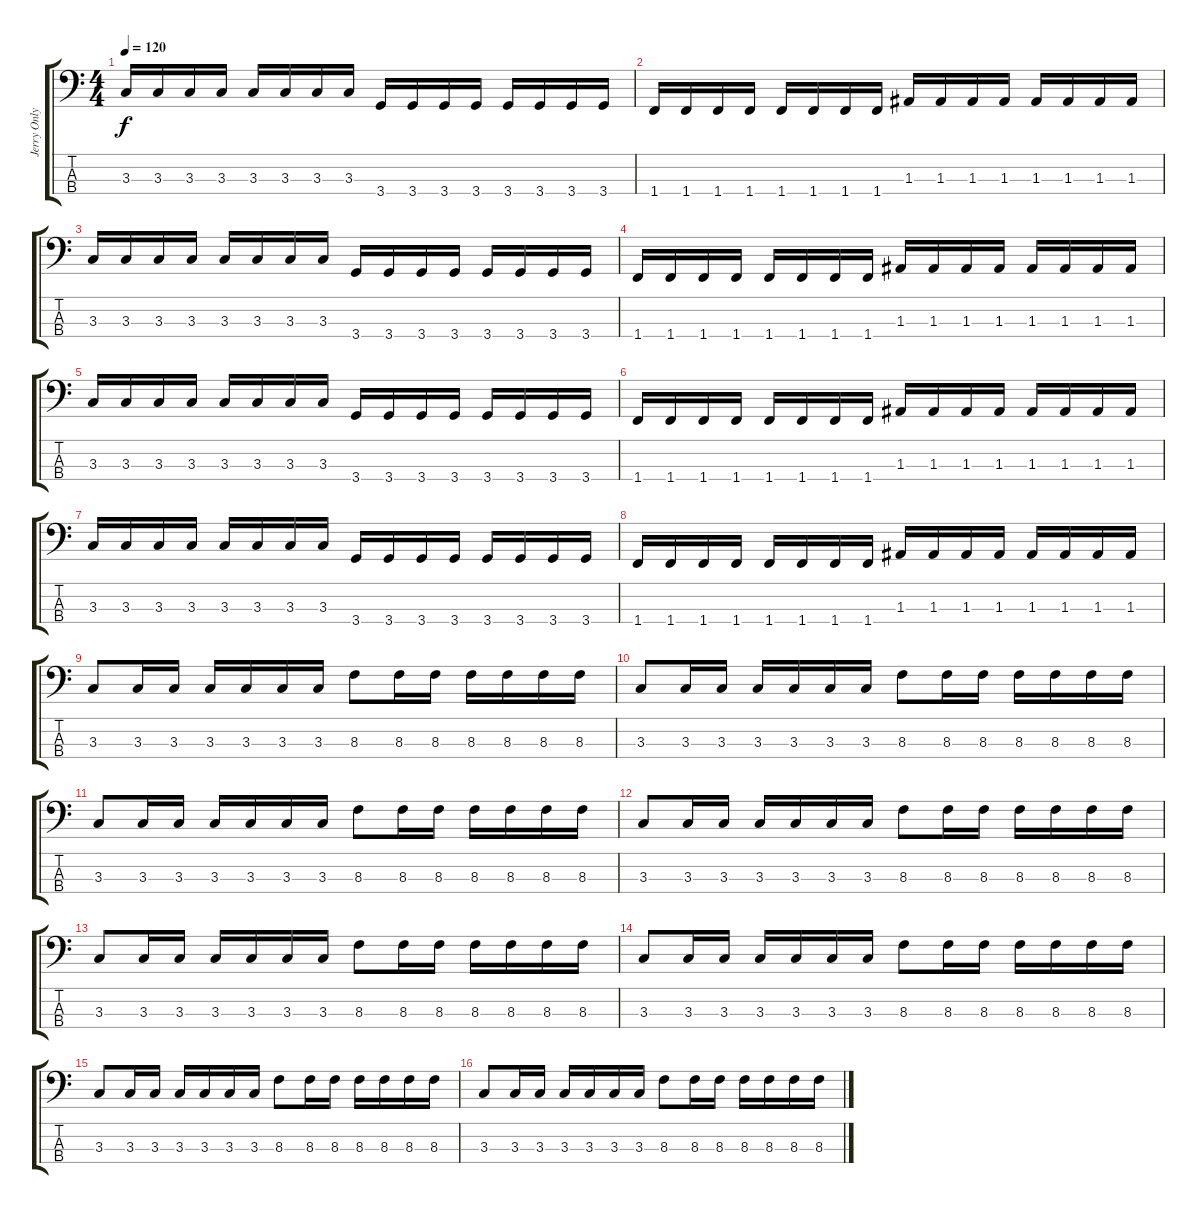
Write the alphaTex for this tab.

\track ("Jerry Only" "Jerry Only") {instrument electricbasspick}
\staff {score tabs}
\tuning (G2 D2 A1 E1) {hide}
\ts (4 4)
\tempo 120
\clef f4
\ks c
3.3.16{dy f instrument electricbasspick} 3.3.16 3.3.16 3.3.16 3.3.16 3.3.16 3.3.16 3.3.16 3.4.16 3.4.16 3.4.16 3.4.16 3.4.16 3.4.16 3.4.16 3.4.16 |
1.4.16 1.4.16 1.4.16 1.4.16 1.4.16 1.4.16 1.4.16 1.4.16 1.3.16 1.3.16 1.3.16 1.3.16 1.3.16 1.3.16 1.3.16 1.3.16 |
3.3.16 3.3.16 3.3.16 3.3.16 3.3.16 3.3.16 3.3.16 3.3.16 3.4.16 3.4.16 3.4.16 3.4.16 3.4.16 3.4.16 3.4.16 3.4.16 |
1.4.16 1.4.16 1.4.16 1.4.16 1.4.16 1.4.16 1.4.16 1.4.16 1.3.16 1.3.16 1.3.16 1.3.16 1.3.16 1.3.16 1.3.16 1.3.16 |
3.3.16 3.3.16 3.3.16 3.3.16 3.3.16 3.3.16 3.3.16 3.3.16 3.4.16 3.4.16 3.4.16 3.4.16 3.4.16 3.4.16 3.4.16 3.4.16 |
1.4.16 1.4.16 1.4.16 1.4.16 1.4.16 1.4.16 1.4.16 1.4.16 1.3.16 1.3.16 1.3.16 1.3.16 1.3.16 1.3.16 1.3.16 1.3.16 |
3.3.16 3.3.16 3.3.16 3.3.16 3.3.16 3.3.16 3.3.16 3.3.16 3.4.16 3.4.16 3.4.16 3.4.16 3.4.16 3.4.16 3.4.16 3.4.16 |
1.4.16 1.4.16 1.4.16 1.4.16 1.4.16 1.4.16 1.4.16 1.4.16 1.3.16 1.3.16 1.3.16 1.3.16 1.3.16 1.3.16 1.3.16 1.3.16 |
3.3.8 3.3.16 3.3.16 3.3.16 3.3.16 3.3.16 3.3.16 8.3.8 8.3.16 8.3.16 8.3.16 8.3.16 8.3.16 8.3.16 |
3.3.8 3.3.16 3.3.16 3.3.16 3.3.16 3.3.16 3.3.16 8.3.8 8.3.16 8.3.16 8.3.16 8.3.16 8.3.16 8.3.16 |
3.3.8 3.3.16 3.3.16 3.3.16 3.3.16 3.3.16 3.3.16 8.3.8 8.3.16 8.3.16 8.3.16 8.3.16 8.3.16 8.3.16 |
3.3.8 3.3.16 3.3.16 3.3.16 3.3.16 3.3.16 3.3.16 8.3.8 8.3.16 8.3.16 8.3.16 8.3.16 8.3.16 8.3.16 |
3.3.8 3.3.16 3.3.16 3.3.16 3.3.16 3.3.16 3.3.16 8.3.8 8.3.16 8.3.16 8.3.16 8.3.16 8.3.16 8.3.16 |
3.3.8 3.3.16 3.3.16 3.3.16 3.3.16 3.3.16 3.3.16 8.3.8 8.3.16 8.3.16 8.3.16 8.3.16 8.3.16 8.3.16 |
3.3.8 3.3.16 3.3.16 3.3.16 3.3.16 3.3.16 3.3.16 8.3.8 8.3.16 8.3.16 8.3.16 8.3.16 8.3.16 8.3.16 |
3.3.8 3.3.16 3.3.16 3.3.16 3.3.16 3.3.16 3.3.16 8.3.8 8.3.16 8.3.16 8.3.16 8.3.16 8.3.16 8.3.16
